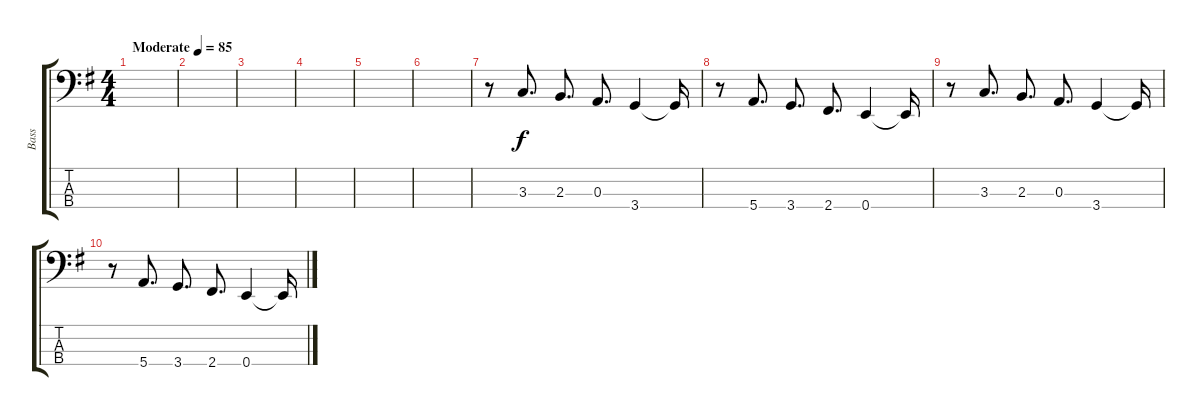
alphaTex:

\track ("Bass" "Bass") {instrument electricbassfinger}
\staff {score tabs}
\tuning (G2 D2 A1 E1) {hide}
\ts (4 4)
\tempo (85 "Moderate")
\clef f4
\ks eminor
|
|
|
|
|
|
r.8 3.3.8{d} 2.3.8{d} 0.3.8{d} 3.4.4 3.4{t}.16 |
r.8 5.4.8{d} 3.4.8{d} 2.4.8{d} 0.4.4 0.4{t}.16 |
r.8 3.3.8{d} 2.3.8{d} 0.3.8{d} 3.4.4 3.4{t}.16 |
r.8 5.4.8{d} 3.4.8{d} 2.4.8{d} 0.4.4 0.4{t}.16
